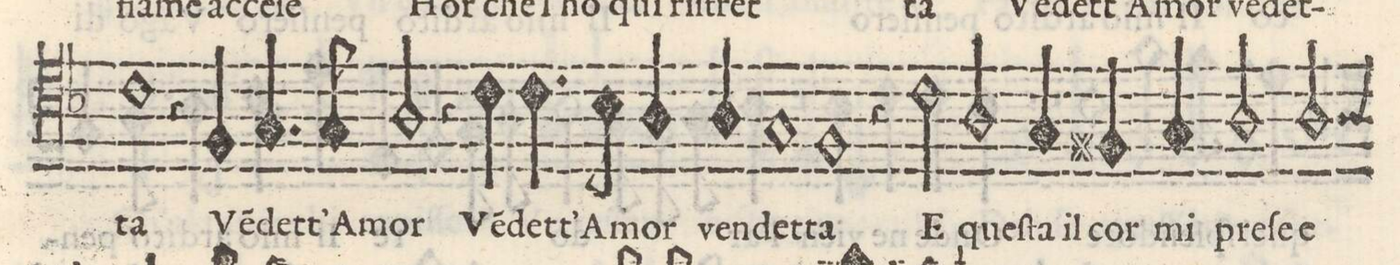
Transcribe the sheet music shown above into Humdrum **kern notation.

**kern	**text
*I"SESTO	*
*clefC4	*
*k[b-]	*
*met(C)	*
*M2/1	*
1c	-ta
4r	.
4F/	Vẽ(n)-
4.G/	-det-
8G/	-t'A-
=18-	=18-
2A/	-mor
4r	.
4c\	Vẽ(n)-
4.c\	-det-
8B-\	-t'A-
4A/	-mor
4A/	ven-
=19-	=19-
1G	-det-
1F	-ta
=20-	=20-
4r	.
2c\	E
2A/	queſ-
4G/	-ta il
4F#X/	cor
4G/	mi
=21-	=21-
2A/	pre-
2A/	-ſe e
*custos:A	*
*-	*-
